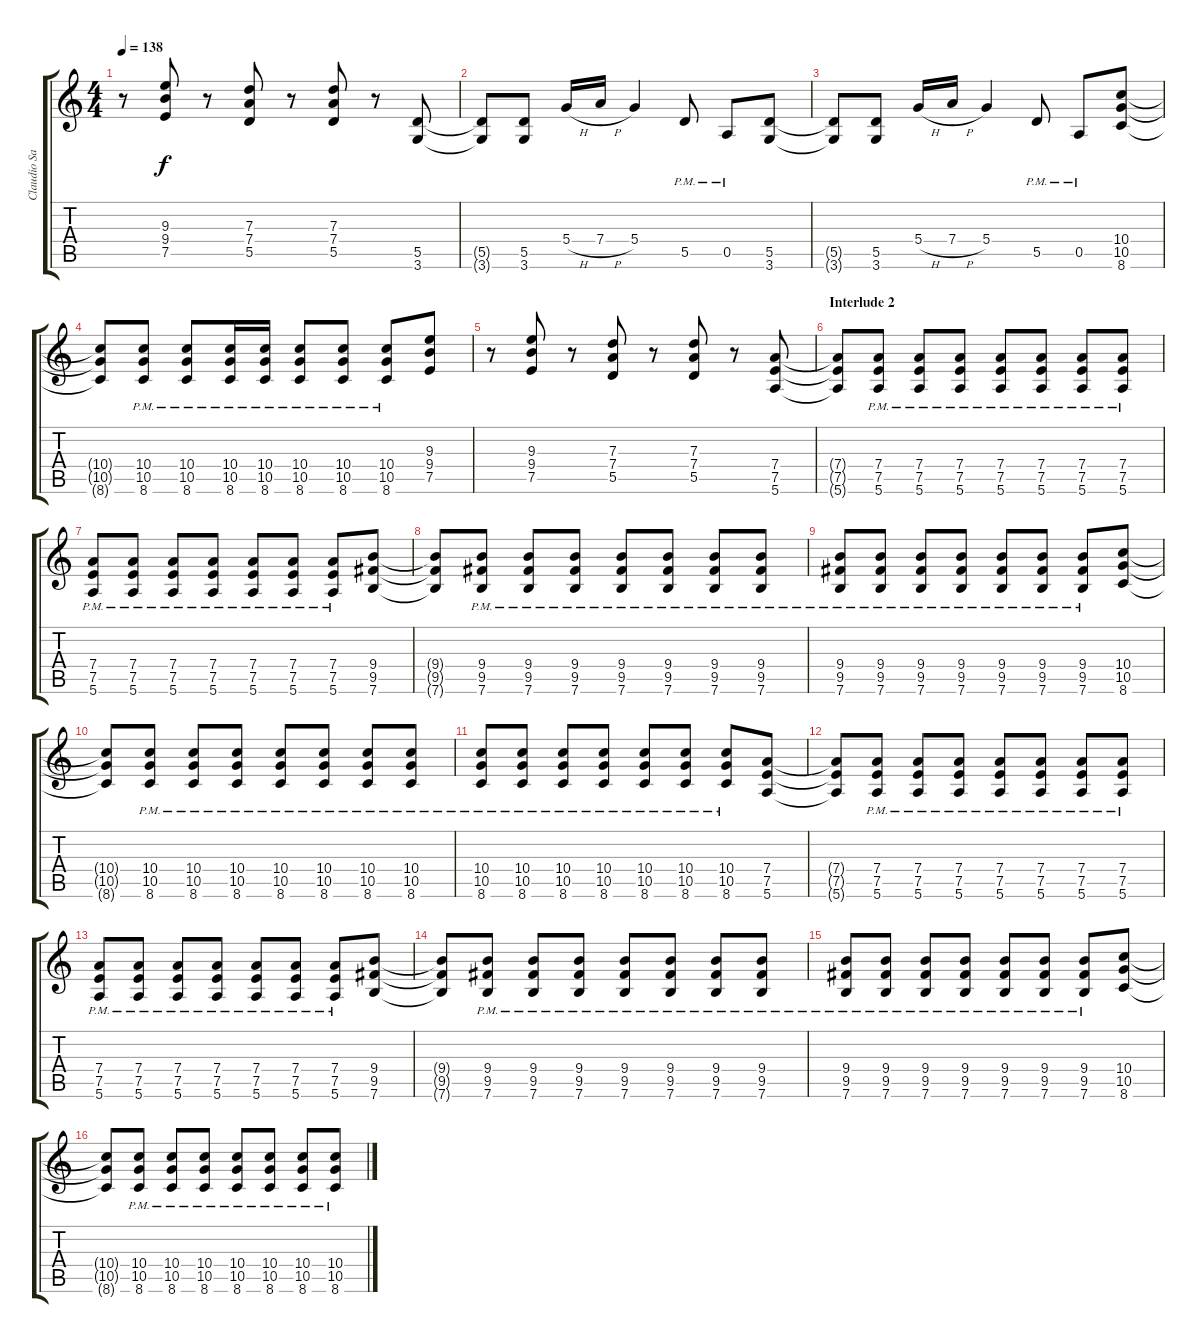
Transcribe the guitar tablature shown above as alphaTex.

\track ("Claudio Sanchez" "Claudio Sa") {instrument overdrivenguitar}
\staff {score tabs}
\tuning (E4 B3 G3 D3 A2 E2) {hide}
\ts (4 4)
\tempo 138
\clef g2
\ks c
r.8{dy f} (9.3 9.4 7.5).8 r.8 (7.3 7.4 5.5).8 r.8 (7.3 7.4 5.5).8 r.8 (5.5 3.6).8 |
(5.5{t} 3.6{t}).8 (5.5 3.6).8 5.4{h}.16 7.4{h}.16 5.4.4 5.5{pm}.8 0.5{pm}.8 (5.5 3.6).8 |
(5.5{t} 3.6{t}).8 (5.5 3.6).8 5.4{h}.16 7.4{h}.16 5.4.4 5.5{pm}.8 0.5{pm}.8 (10.4 10.5 8.6).8 |
(10.4{t} 10.5{t} 8.6{t}).8 (10.4{pm} 10.5{pm} 8.6{pm}).8 (10.4{pm} 10.5{pm} 8.6{pm}).8 (10.4{pm} 10.5{pm} 8.6{pm}).16 (10.4{pm} 10.5{pm} 8.6{pm}).16 (10.4{pm} 10.5{pm} 8.6{pm}).8 (10.4{pm} 10.5{pm} 8.6{pm}).8 (10.4{pm} 10.5 8.6).8 (9.3 9.4 7.5).8 |
r.8 (9.3 9.4 7.5).8 r.8 (7.3 7.4 5.5).8 r.8 (7.3 7.4 5.5).8 r.8 (7.4 7.5 5.6).8 |
\section ("" "Interlude 2")
(7.4{t} 7.5{t} 5.6{t}).8 (7.4{pm} 7.5{pm} 5.6{pm}).8 (7.4{pm} 7.5{pm} 5.6{pm}).8 (7.4{pm} 7.5{pm} 5.6{pm}).8 (7.4{pm} 7.5{pm} 5.6{pm}).8 (7.4{pm} 7.5{pm} 5.6{pm}).8 (7.4{pm} 7.5{pm} 5.6{pm}).8 (7.4{pm} 7.5{pm} 5.6{pm}).8 |
(7.4{pm} 7.5{pm} 5.6{pm}).8 (7.4{pm} 7.5{pm} 5.6{pm}).8 (7.4{pm} 7.5{pm} 5.6{pm}).8 (7.4{pm} 7.5{pm} 5.6{pm}).8 (7.4{pm} 7.5{pm} 5.6{pm}).8 (7.4{pm} 7.5{pm} 5.6{pm}).8 (7.4{pm} 7.5{pm} 5.6{pm}).8 (9.4 9.5 7.6).8 |
(9.4{t} 9.5{t} 7.6{t}).8 (9.4{pm} 9.5{pm} 7.6{pm}).8 (9.4{pm} 9.5{pm} 7.6{pm}).8 (9.4 9.5{pm} 7.6{pm}).8 (9.4{pm} 9.5{pm} 7.6{pm}).8 (9.4{pm} 9.5{pm} 7.6{pm}).8 (9.4{pm} 9.5{pm} 7.6{pm}).8 (9.4{pm} 9.5{pm} 7.6{pm}).8 |
(9.4{pm} 9.5{pm} 7.6{pm}).8 (9.4{pm} 9.5{pm} 7.6{pm}).8 (9.4{pm} 9.5{pm} 7.6{pm}).8 (9.4 9.5{pm} 7.6{pm}).8 (9.4{pm} 9.5{pm} 7.6{pm}).8 (9.4{pm} 9.5{pm} 7.6{pm}).8 (9.4{pm} 9.5{pm} 7.6{pm}).8 (10.4 10.5 8.6).8 |
(10.4{t} 10.5{t} 8.6{t}).8 (10.4{pm} 10.5{pm} 8.6{pm}).8 (10.4{pm} 10.5{pm} 8.6{pm}).8 (10.4{pm} 10.5{pm} 8.6{pm}).8 (10.4{pm} 10.5{pm} 8.6{pm}).8 (10.4{pm} 10.5{pm} 8.6{pm}).8 (10.4{pm} 10.5{pm} 8.6{pm}).8 (10.4{pm} 10.5{pm} 8.6{pm}).8 |
(10.4{pm} 10.5{pm} 8.6{pm}).8 (10.4{pm} 10.5{pm} 8.6{pm}).8 (10.4{pm} 10.5{pm} 8.6{pm}).8 (10.4{pm} 10.5{pm} 8.6{pm}).8 (10.4{pm} 10.5{pm} 8.6{pm}).8 (10.4{pm} 10.5{pm} 8.6{pm}).8 (10.4{pm} 10.5{pm} 8.6{pm}).8 (7.4 7.5 5.6).8 |
(7.4{t} 7.5{t} 5.6{t}).8 (7.4{pm} 7.5{pm} 5.6{pm}).8 (7.4{pm} 7.5{pm} 5.6{pm}).8 (7.4{pm} 7.5{pm} 5.6{pm}).8 (7.4{pm} 7.5{pm} 5.6{pm}).8 (7.4{pm} 7.5{pm} 5.6{pm}).8 (7.4{pm} 7.5{pm} 5.6{pm}).8 (7.4{pm} 7.5{pm} 5.6{pm}).8 |
(7.4{pm} 7.5{pm} 5.6{pm}).8 (7.4{pm} 7.5{pm} 5.6{pm}).8 (7.4 7.5{pm} 5.6{pm}).8 (7.4{pm} 7.5{pm} 5.6{pm}).8 (7.4{pm} 7.5{pm} 5.6{pm}).8 (7.4{pm} 7.5{pm} 5.6{pm}).8 (7.4{pm} 7.5{pm} 5.6{pm}).8 (9.4 9.5 7.6).8 |
(9.4{t} 9.5{t} 7.6{t}).8 (9.4{pm} 9.5{pm} 7.6{pm}).8 (9.4{pm} 9.5{pm} 7.6{pm}).8 (9.4 9.5{pm} 7.6{pm}).8 (9.4{pm} 9.5{pm} 7.6{pm}).8 (9.4{pm} 9.5{pm} 7.6{pm}).8 (9.4{pm} 9.5{pm} 7.6{pm}).8 (9.4{pm} 9.5{pm} 7.6{pm}).8 |
(9.4{pm} 9.5{pm} 7.6{pm}).8 (9.4{pm} 9.5{pm} 7.6{pm}).8 (9.4{pm} 9.5{pm} 7.6{pm}).8 (9.4 9.5{pm} 7.6{pm}).8 (9.4{pm} 9.5{pm} 7.6{pm}).8 (9.4{pm} 9.5{pm} 7.6{pm}).8 (9.4{pm} 9.5{pm} 7.6{pm}).8 (10.4 10.5 8.6).8 |
(10.4{t} 10.5{t} 8.6{t}).8 (10.4{pm} 10.5{pm} 8.6{pm}).8 (10.4{pm} 10.5{pm} 8.6{pm}).8 (10.4{pm} 10.5{pm} 8.6{pm}).8 (10.4{pm} 10.5{pm} 8.6{pm}).8 (10.4{pm} 10.5{pm} 8.6{pm}).8 (10.4{pm} 10.5{pm} 8.6{pm}).8 (10.4{pm} 10.5{pm} 8.6{pm}).8
